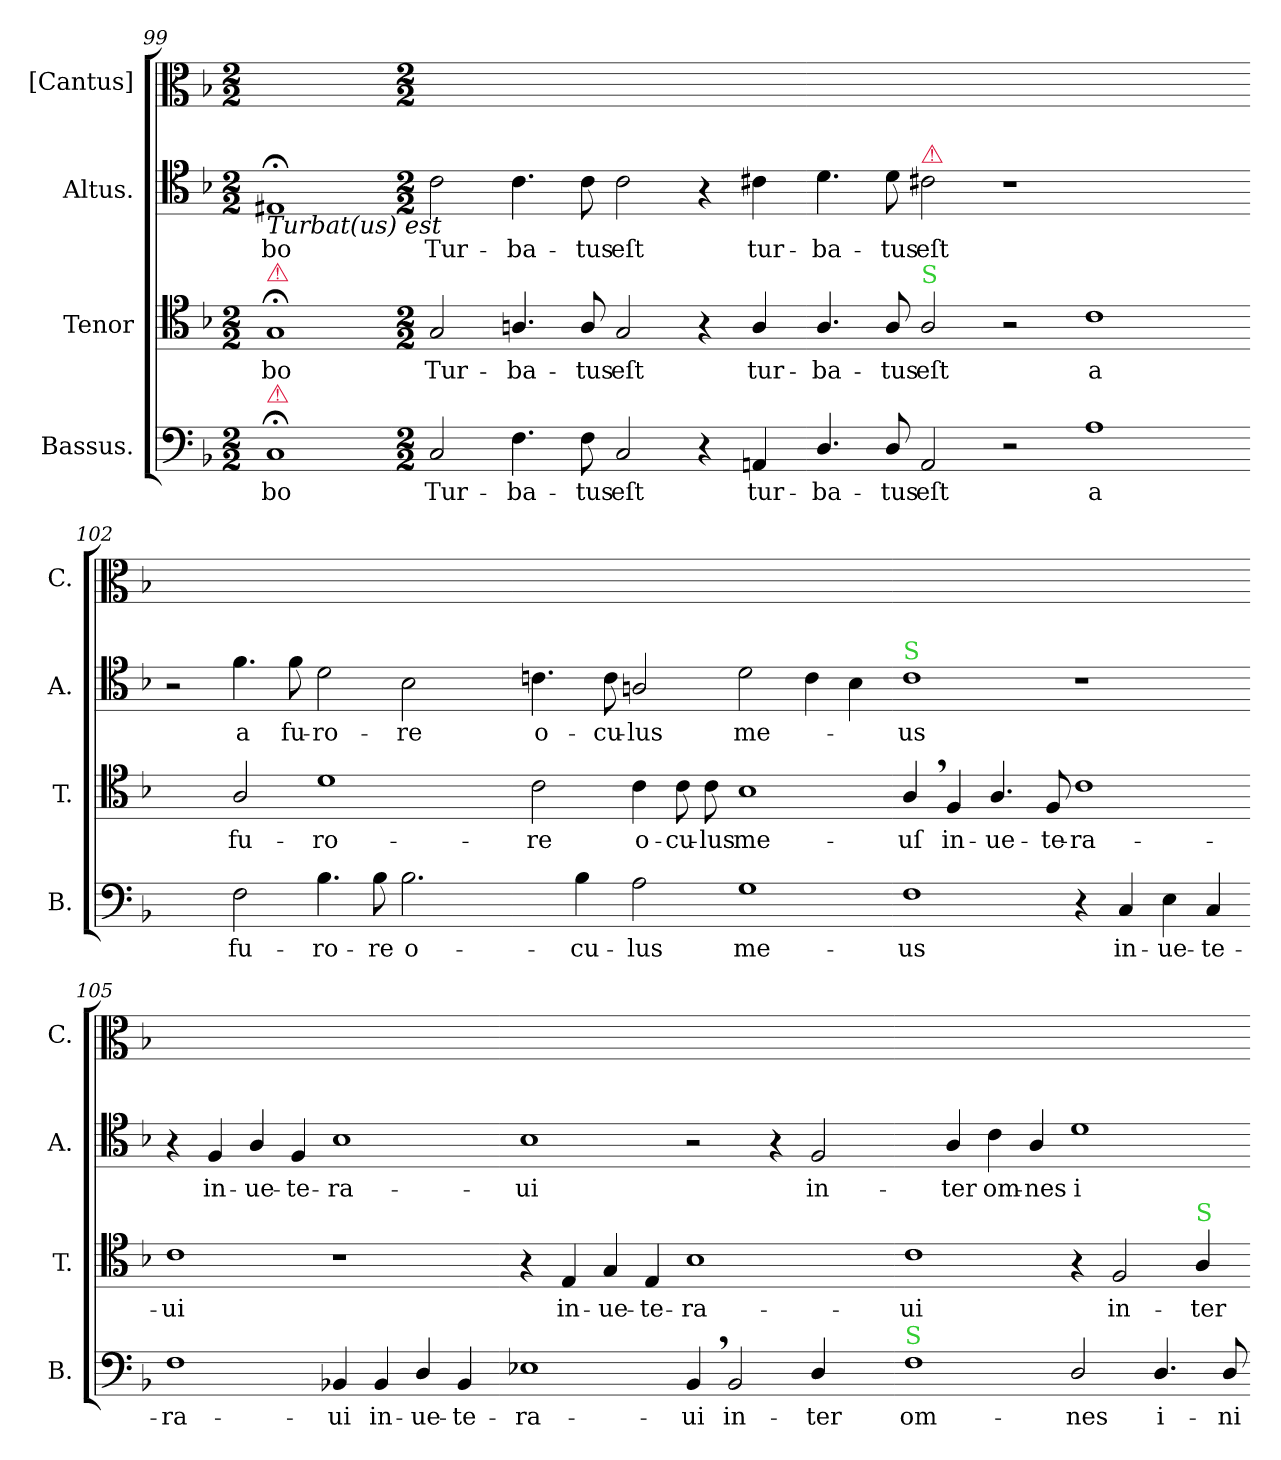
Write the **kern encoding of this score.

**kern	**text	**kern	**text	**kern	**text	**kern
*part4	*part4	*part3	*part3	*part2	*part2	*part1
*staff4	*staff4	*staff3	*staff3	*staff2	*staff2	*staff1
*I"Bassus.	*	*I"Tenor	*	*I"Altus.	*	*I"[Cantus]
*I'B.	*	*I'T.	*	*I'A.	*	*I'C.
*clefF4	*	*clefC4	*	*clefC4	*	*clefC3
*k[b-]	*	*k[b-]	*	*k[b-]	*	*k[b-]
*F:	*	*F:	*	*F:	*	*F:
*M2/2	*	*M2/2	*	*M2/2	*	*M2/2
=99	=99	=99	=99	=99	=99	=99
!	!	!	!	!LO:TX:b:i:t=Turbat(us) est	!	!
!	!	!LO:TX:a:color=crimson:t=⚠	!	!	!	!
!LO:TX:a:color=crimson:t=⚠	!	!	!	!	!	!
1C;</	-bo	1G;</	-bo	1E#X;</	-bo	1ryy
=100-	=100-	=100-	=100-	=100-	=100-	=100-
*M2/2	*	*M2/2	*	*M2/2	*	*M2/2
2C/	Tur-	2G/	Tur-	2c\	Tur-	0ryy
4.F\	-ba-	4.An/	-ba-	4.c\	-ba-	.
8F\	-tus	8A/	-tus	8c\	-tus	.
2C/	eſt	2G/	eſt	2c\	eſt	.
4r	.	4r	.	4r	.	.
!	!LO:LY:i	!	!	!	!LO:LY:i	!
4AAn/	tur-	4A/	tur-	4c#X\	tur-	.
=101-	=101-	=101-	=101-	=101-	=101-	=101-
!	!LO:LY:i	!	!	!	!LO:LY:i	!
4.D/	-ba-	4.A/	-ba-	4.d\	-ba-	0ryy
!	!LO:LY:i	!	!	!	!LO:LY:i	!
8D/	-tus	8A/	-tus	8d\	-tus	.
!	!	!	!	!LO:TX:a:color=crimson:t=⚠	!	!
!	!	!LO:TX:a:color=limegreen:t=S	!	!	!	!
!	!LO:LY:i	!	!	!	!LO:LY:i	!
2AA/	eſt	2A/	eſt	2c#X\	eſt	.
2r	.	2r	.	1r	.	.
1A\	a	1c\	a	.	.	.
.	.	.	.	2ryy	.	2ryy
=102-	=102-	=102-	=102-	=102-	=102-	=102-
2ryy	.	2ryy	.	2r	.	0ryy
2F\	fu-	2A/	fu-	4.f\	a	.
.	.	.	.	8f\	fu-	.
4.B-\	-ro-	1d\	-ro-	2d\	-ro-	.
8B-\	-re	.	.	.	.	.
2.B-\	o-	.	.	2B-\	-re	.
.	.	4ryy	.	4ryy	.	4ryy
=103-	=103-	=103-	=103-	=103-	=103-	=103-
4ryy	.	2c\	-re	4.cn\	o-	0ryy
4B-\	-cu-	.	.	.	.	.
.	.	.	.	8c\	-cu-	.
2A\	-lus	4c\	o-	2An/	-lus	.
.	.	8c\	-cu-	.	.	.
.	.	8c\	-lus	.	.	.
1G\	me-	1B-\	me-	2d\	me-	.
.	.	.	.	4c\	.	.
.	.	.	.	4B-\	.	.
=104-	=104-	=104-	=104-	=104-	=104-	=104-
!	!	!	!	!LO:TX:a:color=limegreen:t=S	!	!
1F\	-us	4A,</	-uſ	1c\	-us	0ryy
.	.	4F/	in-	.	.	.
.	.	4.A/	-ue-	.	.	.
.	.	8F/	-te-	.	.	.
4r	.	1c\	-ra-	1r	.	.
4C/	in-	.	.	.	.	.
4E\	-ue-	.	.	.	.	.
4C/	-te-	.	.	.	.	.
=105-	=105-	=105-	=105-	=105-	=105-	=105-
1F\	-ra-	1c\	-ui	4r	.	0ryy
.	.	.	.	4F/	in-	.
.	.	.	.	4A/	-ue-	.
.	.	.	.	4F/	-te-	.
4BB-X/	-ui	1r	.	1B-\	-ra-	.
!	!LO:LY:i	!	!	!	!	!
4BB-/	in-	.	.	.	.	.
!	!LO:LY:i	!	!	!	!	!
4D/	-ue-	.	.	.	.	.
!	!LO:LY:i	!	!	!	!	!
4BB-/	-te-	.	.	.	.	.
=106-	=106-	=106-	=106-	=106-	=106-	=106-
!	!LO:LY:i	!	!	!	!	!
1E-X\	-ra-	4r	.	1B-\	-ui	0ryy
!	!	!	!LO:LY:i	!	!	!
.	.	4E/	in-	.	.	.
!	!	!	!LO:LY:i	!	!	!
.	.	4G/	-ue-	.	.	.
!	!	!	!LO:LY:i	!	!	!
.	.	4E/	-te-	.	.	.
!	!LO:LY:i	!	!LO:LY:i	!	!	!
4BB-,</	-ui	1B-\	-ra-	2r	.	.
2BB-/	in-	.	.	.	.	.
.	.	.	.	4r	.	.
4D/	-ter	.	.	2F/	in-	.
4ryy	.	4ryy	.	.	.	4ryy
=107-	=107-	=107-	=107-	=107-	=107-	=107-
!LO:TX:a:color=limegreen:t=S	!	!	!	!	!	!
!	!	!	!LO:LY:i	!	!	!
1F\	om-	1c\	-ui	4ryy	.	0ryy
.	.	.	.	4A/	-ter	.
.	.	.	.	4c\	om-	.
.	.	.	.	4A/	-nes	.
2D/	-nes	4r	.	1d\	i-	.
.	.	2F/	in-	.	.	.
4.D/	i-	.	.	.	.	.
!	!	!LO:TX:a:color=limegreen:t=S	!	!	!	!
.	.	4A/	-ter	.	.	.
8D/	-ni-	.	.	.	.	.
=-	=-	=-	=-	=-	=-	=-
*-	*-	*-	*-	*-	*-	*-
